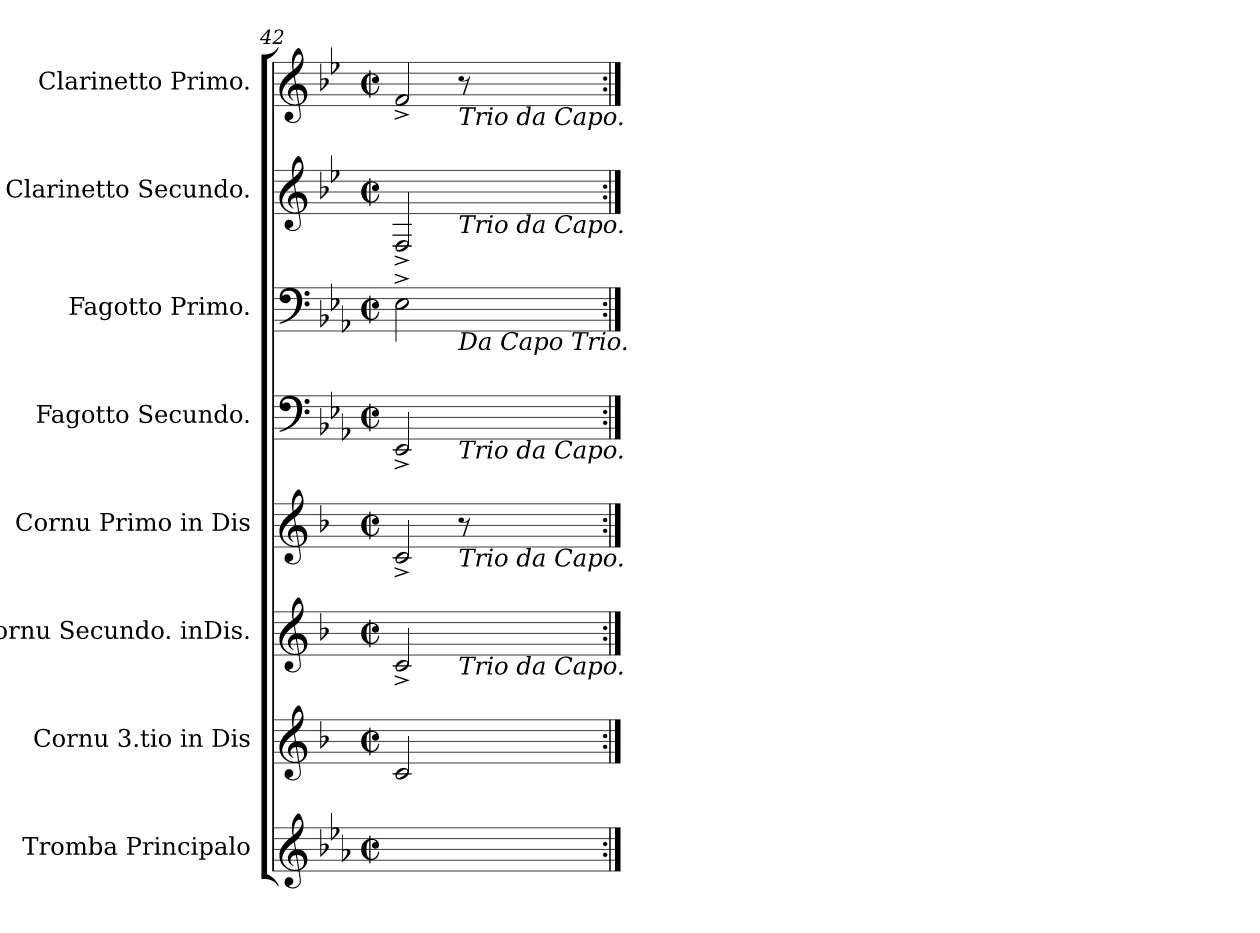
**kern	**kern	**kern	**kern	**kern	**kern	**kern	**kern
*part8	*part7	*part6	*part5	*part4	*part3	*part2	*part1
*staff8	*staff7	*staff6	*staff5	*staff4	*staff3	*staff2	*staff1
*I"Tromba Principalo	*I"Cornu 3.tio in Dis	*I"Cornu Secundo. inDis.	*I"Cornu Primo in Dis	*I"Fagotto Secundo.	*I"Fagotto Primo.	*I"Clarinetto Secundo.	*I"Clarinetto Primo.
*I'tr	*I'cor 3 in E|b	*I'cor 2 in E|b	*I'cor 1 in E|b	*I'fg 2	*I'fg 1	*I'cl 2	*I'cl 1
*clefG2	*clefG2	*clefG2	*clefG2	*clefF4	*clefF4	*clefG2	*clefG2
*	*ITrd5c9	*ITrd5c9	*ITrd5c9	*	*	*ITrd1c2	*ITrd1c2
*k[b-e-a-]	*k[b-e-a-d-]	*k[b-e-a-d-]	*k[b-e-a-d-]	*k[b-e-a-]	*k[b-e-a-]	*k[b-e-a-d-]	*k[b-e-a-d-]
*M2/2	*M2/2	*M2/2	*M2/2	*M2/2	*M2/2	*M2/2	*M2/2
*met(c|)	*met(c|)	*met(c|)	*met(c|)	*met(c|)	*met(c|)	*met(c|)	*met(c|)
=42	=42	=42	=42	=42	=42	=42	=42
2ryy	2E-/	2E-^/	2E-^/	2EE-^/	2E-^\	2E-^/	2e-^/
!	!	!	!	!	!	!	!LO:TX:b:i:t=Trio da Capo.
!	!	!	!	!	!	!LO:TX:b:i:t=Trio da Capo.	!
!	!	!	!	!	!LO:TX:b:i:t=Da Capo Trio.	!	!
!	!	!	!	!LO:TX:b:i:t=Trio da Capo.	!	!	!
!	!	!	!LO:TX:b:i:t=Trio da Capo.	!	!	!	!
!	!	!LO:TX:b:i:t=Trio da Capo.	!	!	!	!	!
8ryy	8ryy	8ryy	8r	8ryy	8ryy	8ryy	8r
=:|!	=:|!	=:|!	=:|!	=:|!	=:|!	=:|!	=:|!
*-	*-	*-	*-	*-	*-	*-	*-
